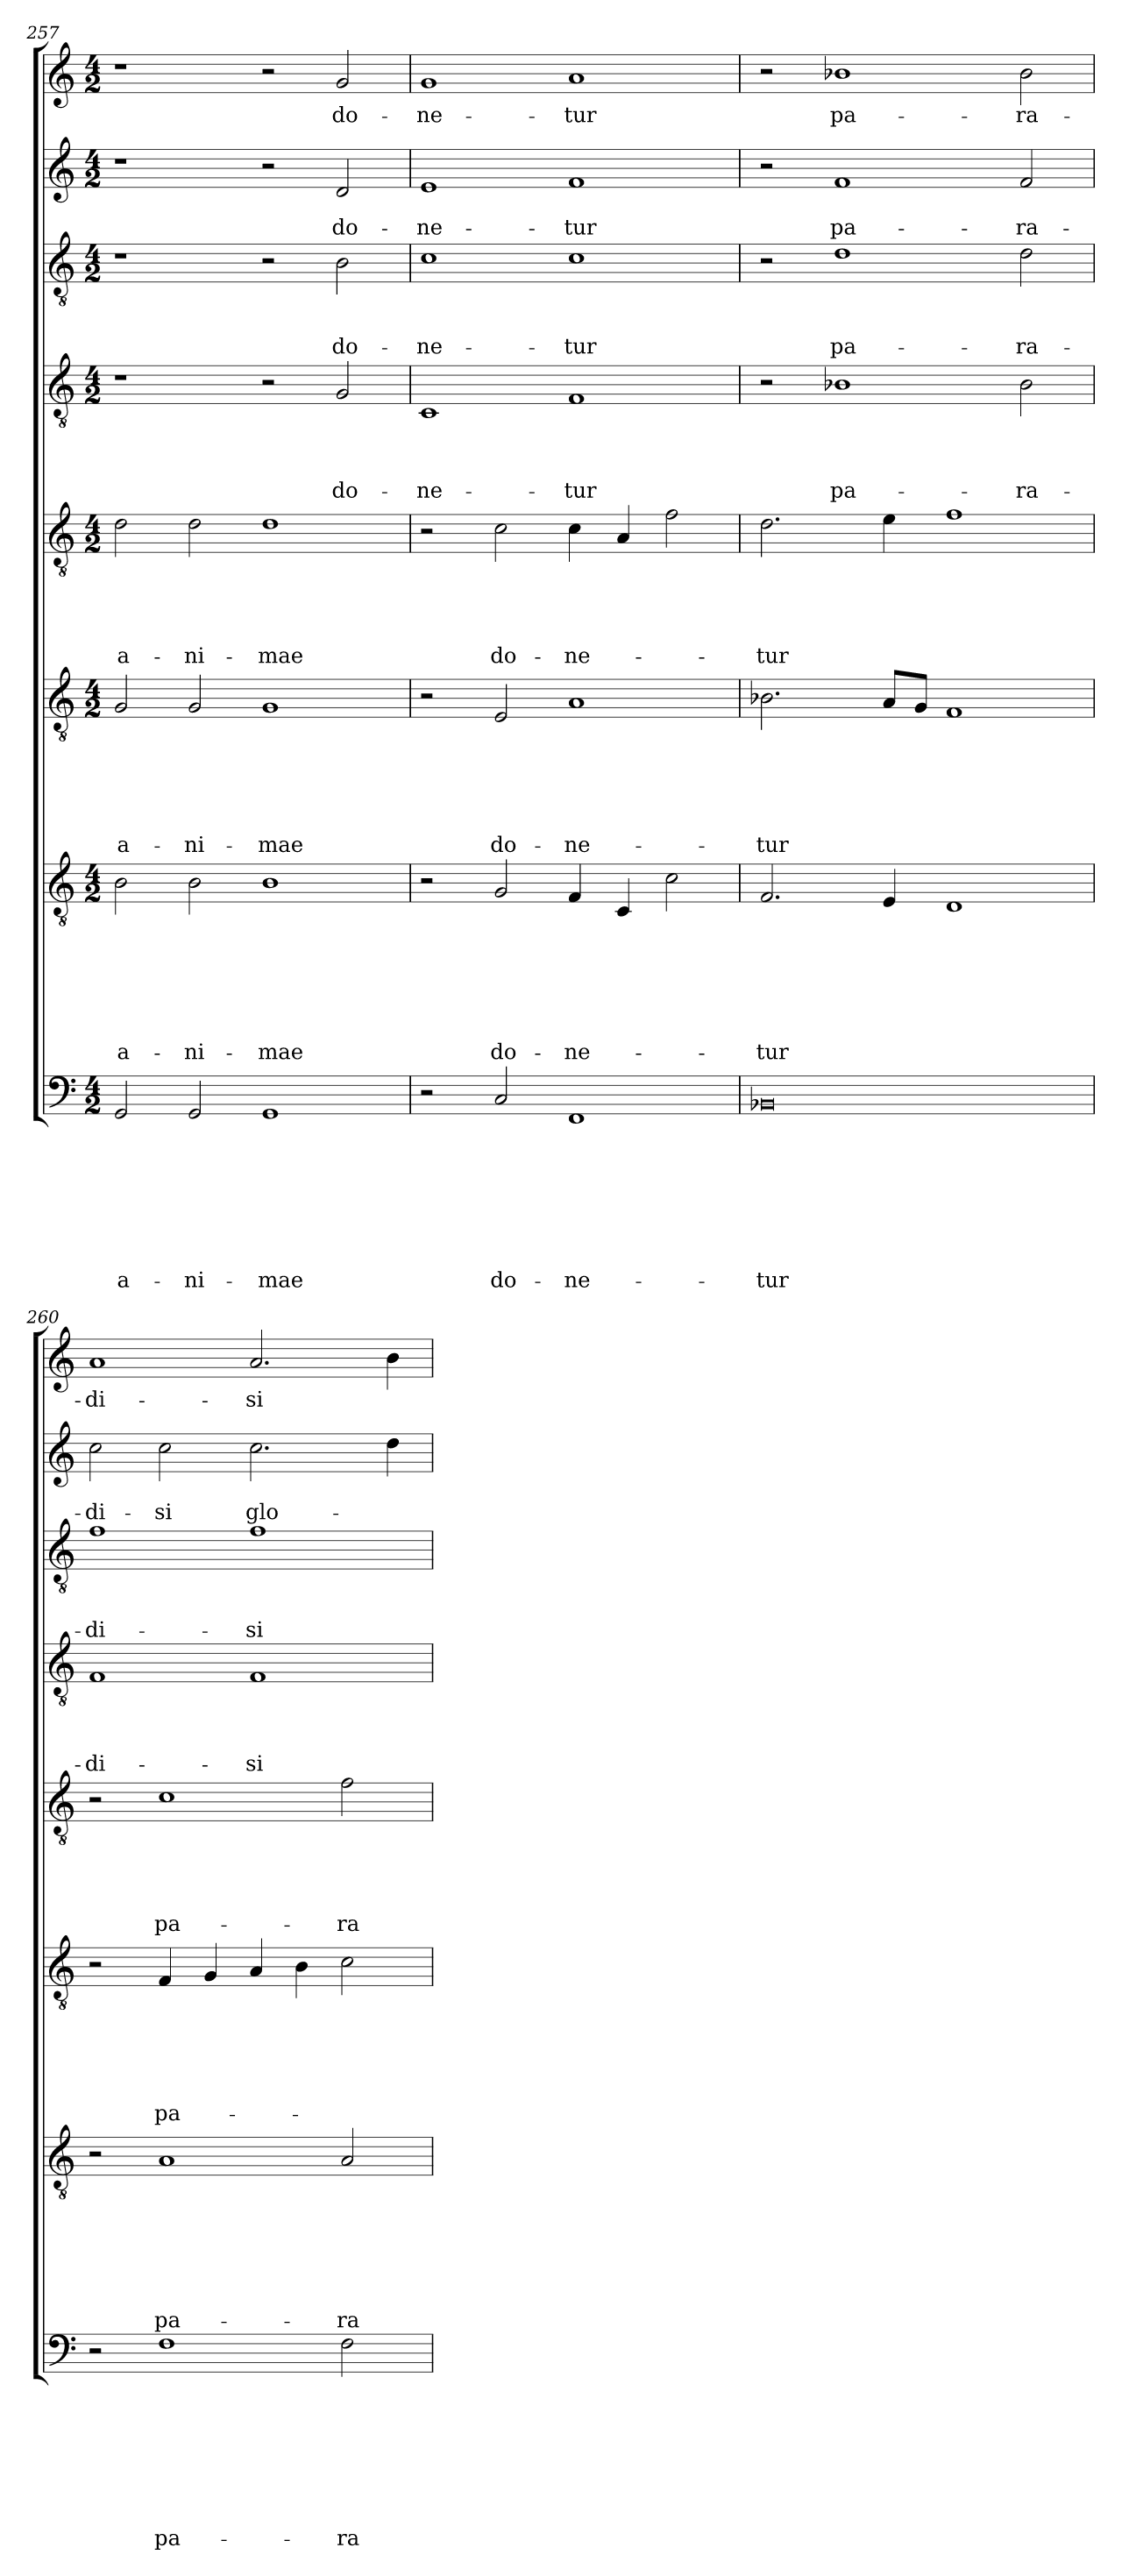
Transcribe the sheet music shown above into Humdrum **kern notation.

**kern	**text	**text	**text	**text	**text	**text	**text	**text	**kern	**text	**text	**text	**text	**text	**text	**text	**kern	**text	**text	**text	**text	**text	**text	**kern	**text	**text	**text	**text	**text	**kern	**text	**text	**text	**text	**kern	**text	**text	**text	**kern	**text	**text	**kern	**text
*part8	*part8	*part8	*part8	*part8	*part8	*part8	*part8	*part8	*part7	*part7	*part7	*part7	*part7	*part7	*part7	*part7	*part6	*part6	*part6	*part6	*part6	*part6	*part6	*part5	*part5	*part5	*part5	*part5	*part5	*part4	*part4	*part4	*part4	*part4	*part3	*part3	*part3	*part3	*part2	*part2	*part2	*part1	*part1
*staff8	*staff8	*staff8	*staff8	*staff8	*staff8	*staff8	*staff8	*staff8	*staff7	*staff7	*staff7	*staff7	*staff7	*staff7	*staff7	*staff7	*staff6	*staff6	*staff6	*staff6	*staff6	*staff6	*staff6	*staff5	*staff5	*staff5	*staff5	*staff5	*staff5	*staff4	*staff4	*staff4	*staff4	*staff4	*staff3	*staff3	*staff3	*staff3	*staff2	*staff2	*staff2	*staff1	*staff1
!!LO:PB:g=z
*clefF4	*	*	*	*	*	*	*	*	*clefGv2	*	*	*	*	*	*	*	*clefGv2	*	*	*	*	*	*	*clefGv2	*	*	*	*	*	*clefGv2	*	*	*	*	*clefGv2	*	*	*	*clefG2	*	*	*clefG2	*
*k[]	*	*	*	*	*	*	*	*	*k[]	*	*	*	*	*	*	*	*k[]	*	*	*	*	*	*	*k[]	*	*	*	*	*	*k[]	*	*	*	*	*k[]	*	*	*	*k[]	*	*	*k[]	*
*a:	*	*	*	*	*	*	*	*	*a:	*	*	*	*	*	*	*	*a:	*	*	*	*	*	*	*a:	*	*	*	*	*	*a:	*	*	*	*	*a:	*	*	*	*a:	*	*	*a:	*
*M4/2	*	*	*	*	*	*	*	*	*M4/2	*	*	*	*	*	*	*	*M4/2	*	*	*	*	*	*	*M4/2	*	*	*	*	*	*M4/2	*	*	*	*	*M4/2	*	*	*	*M4/2	*	*	*M4/2	*
=257	=257	=257	=257	=257	=257	=257	=257	=257	=257	=257	=257	=257	=257	=257	=257	=257	=257	=257	=257	=257	=257	=257	=257	=257	=257	=257	=257	=257	=257	=257	=257	=257	=257	=257	=257	=257	=257	=257	=257	=257	=257	=257	=257
!	!	!	!	!	!	!	!	!LO:LY:b	!	!	!	!	!	!	!	!LO:LY:b	!	!	!	!	!	!	!LO:LY:b	!	!	!	!	!	!LO:LY:b	!	!	!	!	!	!	!	!	!	!	!	!	!	!
2GG/	.	.	.	.	.	.	.	a-	2B\	.	.	.	.	.	.	a-	2G/	.	.	.	.	.	a-	2d\	.	.	.	.	a-	1r	.	.	.	.	1r	.	.	.	1r	.	.	1r	.
!	!	!	!	!	!	!	!	!LO:LY:b	!	!	!	!	!	!	!	!LO:LY:b	!	!	!	!	!	!	!LO:LY:b	!	!	!	!	!	!LO:LY:b	!	!	!	!	!	!	!	!	!	!	!	!	!	!
2GG/	.	.	.	.	.	.	.	-ni-	2B\	.	.	.	.	.	.	-ni-	2G/	.	.	.	.	.	-ni-	2d\	.	.	.	.	-ni-	.	.	.	.	.	.	.	.	.	.	.	.	.	.
!	!	!	!	!	!	!	!	!LO:LY:b	!	!	!	!	!	!	!	!LO:LY:b	!	!	!	!	!	!	!LO:LY:b	!	!	!	!	!	!LO:LY:b	!	!	!	!	!	!	!	!	!	!	!	!	!	!
1GG	.	.	.	.	.	.	.	-mae	1B	.	.	.	.	.	.	-mae	1G	.	.	.	.	.	-mae	1d	.	.	.	.	-mae	2r	.	.	.	.	2r	.	.	.	2r	.	.	2r	.
!	!	!	!	!	!	!	!	!	!	!	!	!	!	!	!	!	!	!	!	!	!	!	!	!	!	!	!	!	!	!	!	!	!	!LO:LY:b	!	!	!	!LO:LY:b	!	!	!LO:LY:b	!	!LO:LY:b
.	.	.	.	.	.	.	.	.	.	.	.	.	.	.	.	.	.	.	.	.	.	.	.	.	.	.	.	.	.	2G/	.	.	.	do-	2B\	.	.	do-	2d/	.	do-	2g/	do-
=258	=258	=258	=258	=258	=258	=258	=258	=258	=258	=258	=258	=258	=258	=258	=258	=258	=258	=258	=258	=258	=258	=258	=258	=258	=258	=258	=258	=258	=258	=258	=258	=258	=258	=258	=258	=258	=258	=258	=258	=258	=258	=258	=258
!	!	!	!	!	!	!	!	!	!	!	!	!	!	!	!	!	!	!	!	!	!	!	!	!	!	!	!	!	!	!	!	!	!	!LO:LY:b	!	!	!	!LO:LY:b	!	!	!LO:LY:b	!	!LO:LY:b
2r	.	.	.	.	.	.	.	.	2r	.	.	.	.	.	.	.	2r	.	.	.	.	.	.	2r	.	.	.	.	.	1C	.	.	.	-ne-	1c	.	.	-ne-	1e	.	-ne-	1g	-ne-
!	!	!	!	!	!	!	!	!LO:LY:b	!	!	!	!	!	!	!	!LO:LY:b	!	!	!	!	!	!	!LO:LY:b	!	!	!	!	!	!LO:LY:b	!	!	!	!	!	!	!	!	!	!	!	!	!	!
2C/	.	.	.	.	.	.	.	do-	2G/	.	.	.	.	.	.	do-	2E/	.	.	.	.	.	do-	2c\	.	.	.	.	do-	.	.	.	.	.	.	.	.	.	.	.	.	.	.
!	!	!	!	!	!	!	!	!LO:LY:b	!	!	!	!	!	!	!	!LO:LY:b	!	!	!	!	!	!	!LO:LY:b	!	!	!	!	!	!LO:LY:b	!	!	!	!	!LO:LY:b	!	!	!	!LO:LY:b	!	!	!LO:LY:b	!	!LO:LY:b
1FF	.	.	.	.	.	.	.	-ne-	4F/	.	.	.	.	.	.	-ne-	1A	.	.	.	.	.	-ne-	4c\	.	.	.	.	-ne-	1F	.	.	.	-tur	1c	.	.	-tur	1f	.	-tur	1a	-tur
.	.	.	.	.	.	.	.	.	4C/	.	.	.	.	.	.	.	.	.	.	.	.	.	.	4A/	.	.	.	.	.	.	.	.	.	.	.	.	.	.	.	.	.	.	.
.	.	.	.	.	.	.	.	.	2c\	.	.	.	.	.	.	.	.	.	.	.	.	.	.	2f\	.	.	.	.	.	.	.	.	.	.	.	.	.	.	.	.	.	.	.
=259	=259	=259	=259	=259	=259	=259	=259	=259	=259	=259	=259	=259	=259	=259	=259	=259	=259	=259	=259	=259	=259	=259	=259	=259	=259	=259	=259	=259	=259	=259	=259	=259	=259	=259	=259	=259	=259	=259	=259	=259	=259	=259	=259
!	!	!	!	!	!	!	!	!LO:LY:b	!	!	!	!	!	!	!	!LO:LY:b	!	!	!	!	!	!	!LO:LY:b	!	!	!	!	!	!LO:LY:b	!	!	!	!	!	!	!	!	!	!	!	!	!	!
0BB-X	.	.	.	.	.	.	.	-tur	2.F/	.	.	.	.	.	.	-tur	2.B-X\	.	.	.	.	.	-tur	2.d\	.	.	.	.	-tur	2r	.	.	.	.	2r	.	.	.	2r	.	.	2r	.
!	!	!	!	!	!	!	!	!	!	!	!	!	!	!	!	!	!	!	!	!	!	!	!	!	!	!	!	!	!	!	!	!	!	!LO:LY:b	!	!	!	!LO:LY:b	!	!	!LO:LY:b	!	!LO:LY:b
.	.	.	.	.	.	.	.	.	.	.	.	.	.	.	.	.	.	.	.	.	.	.	.	.	.	.	.	.	.	1B-X	.	.	.	pa-	1d	.	.	pa-	1f	.	pa-	1b-X	pa-
.	.	.	.	.	.	.	.	.	4E/	.	.	.	.	.	.	.	8A/L	.	.	.	.	.	.	4e\	.	.	.	.	.	.	.	.	.	.	.	.	.	.	.	.	.	.	.
.	.	.	.	.	.	.	.	.	.	.	.	.	.	.	.	.	8G/J	.	.	.	.	.	.	.	.	.	.	.	.	.	.	.	.	.	.	.	.	.	.	.	.	.	.
.	.	.	.	.	.	.	.	.	1D	.	.	.	.	.	.	.	1F	.	.	.	.	.	.	1f	.	.	.	.	.	.	.	.	.	.	.	.	.	.	.	.	.	.	.
!	!	!	!	!	!	!	!	!	!	!	!	!	!	!	!	!	!	!	!	!	!	!	!	!	!	!	!	!	!	!	!	!	!	!LO:LY:b	!	!	!	!LO:LY:b	!	!	!LO:LY:b	!	!LO:LY:b
.	.	.	.	.	.	.	.	.	.	.	.	.	.	.	.	.	.	.	.	.	.	.	.	.	.	.	.	.	.	2B-\	.	.	.	-ra-	2d\	.	.	-ra-	2f/	.	-ra-	2b-\	-ra-
=260	=260	=260	=260	=260	=260	=260	=260	=260	=260	=260	=260	=260	=260	=260	=260	=260	=260	=260	=260	=260	=260	=260	=260	=260	=260	=260	=260	=260	=260	=260	=260	=260	=260	=260	=260	=260	=260	=260	=260	=260	=260	=260	=260
!	!	!	!	!	!	!	!	!	!	!	!	!	!	!	!	!	!	!	!	!	!	!	!	!	!	!	!	!	!	!	!	!	!	!LO:LY:b	!	!	!	!LO:LY:b	!	!	!LO:LY:b	!	!LO:LY:b
2r	.	.	.	.	.	.	.	.	2r	.	.	.	.	.	.	.	2r	.	.	.	.	.	.	2r	.	.	.	.	.	1F	.	.	.	-di-	1f	.	.	-di-	2cc\	.	-di-	1a	-di-
!	!	!	!	!	!	!	!	!LO:LY:b	!	!	!	!	!	!	!	!LO:LY:b	!	!	!	!	!	!	!LO:LY:b	!	!	!	!	!	!LO:LY:b	!	!	!	!	!	!	!	!	!	!	!	!LO:LY:b	!	!
1F	.	.	.	.	.	.	.	pa-	1A	.	.	.	.	.	.	pa-	4F/	.	.	.	.	.	pa-	1c	.	.	.	.	pa-	.	.	.	.	.	.	.	.	.	2cc\	.	-si	.	.
.	.	.	.	.	.	.	.	.	.	.	.	.	.	.	.	.	4G/	.	.	.	.	.	.	.	.	.	.	.	.	.	.	.	.	.	.	.	.	.	.	.	.	.	.
!	!	!	!	!	!	!	!	!	!	!	!	!	!	!	!	!	!	!	!	!	!	!	!	!	!	!	!	!	!	!	!	!	!	!LO:LY:b	!	!	!	!LO:LY:b	!	!	!LO:LY:b	!	!LO:LY:b
.	.	.	.	.	.	.	.	.	.	.	.	.	.	.	.	.	4A/	.	.	.	.	.	.	.	.	.	.	.	.	1F	.	.	.	-si	1f	.	.	-si	2.cc\	.	glo-	2.a/	-si
.	.	.	.	.	.	.	.	.	.	.	.	.	.	.	.	.	4B\	.	.	.	.	.	.	.	.	.	.	.	.	.	.	.	.	.	.	.	.	.	.	.	.	.	.
!	!	!	!	!	!	!	!	!LO:LY:b	!	!	!	!	!	!	!	!LO:LY:b	!	!	!	!	!	!	!	!	!	!	!	!	!LO:LY:b	!	!	!	!	!	!	!	!	!	!	!	!	!	!
2F\	.	.	.	.	.	.	.	-ra-	2A/	.	.	.	.	.	.	-ra-	2c\	.	.	.	.	.	.	2f\	.	.	.	.	-ra-	.	.	.	.	.	.	.	.	.	.	.	.	.	.
.	.	.	.	.	.	.	.	.	.	.	.	.	.	.	.	.	.	.	.	.	.	.	.	.	.	.	.	.	.	.	.	.	.	.	.	.	.	.	4dd\	.	.	4b\	.
=	=	=	=	=	=	=	=	=	=	=	=	=	=	=	=	=	=	=	=	=	=	=	=	=	=	=	=	=	=	=	=	=	=	=	=	=	=	=	=	=	=	=	=
*-	*-	*-	*-	*-	*-	*-	*-	*-	*-	*-	*-	*-	*-	*-	*-	*-	*-	*-	*-	*-	*-	*-	*-	*-	*-	*-	*-	*-	*-	*-	*-	*-	*-	*-	*-	*-	*-	*-	*-	*-	*-	*-	*-
